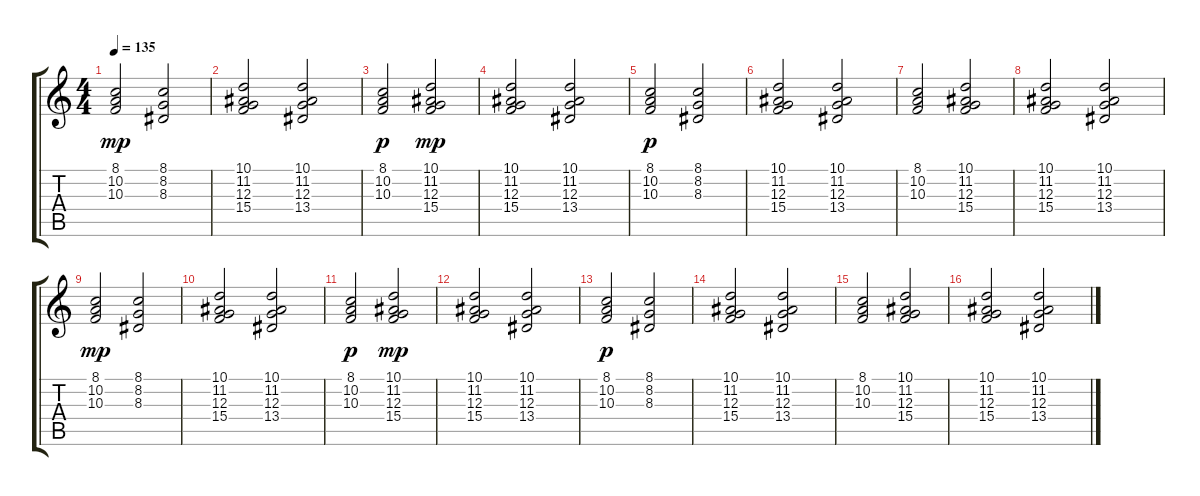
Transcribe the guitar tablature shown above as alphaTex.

\track "" {instrument stringensemble2}
\staff {score tabs}
\tuning (E4 B3 G3 D3 A2 E2) {hide}
\ts (4 4)
\tempo 135
\clef g2
\ks c
(8.1 10.2 10.3).2{dy mp} (8.1 8.2 8.3).2 |
(10.1 11.2 12.3 15.4).2 (10.1 11.2 12.3 13.4).2 |
(8.1 10.2 10.3).2{dy p} (10.1 11.2 12.3 15.4).2{dy mp} |
(10.1 11.2 12.3 15.4).2 (10.1 11.2 12.3 13.4).2 |
(8.1 10.2 10.3).2{dy p} (8.1 8.2 8.3).2 |
(10.1 11.2 12.3 15.4).2 (10.1 11.2 12.3 13.4).2 |
(8.1 10.2 10.3).2 (10.1 11.2 12.3 15.4).2 |
(10.1 11.2 12.3 15.4).2 (10.1 11.2 12.3 13.4).2 |
(8.1 10.2 10.3).2{dy mp} (8.1 8.2 8.3).2 |
(10.1 11.2 12.3 15.4).2 (10.1 11.2 12.3 13.4).2 |
(8.1 10.2 10.3).2{dy p} (10.1 11.2 12.3 15.4).2{dy mp} |
(10.1 11.2 12.3 15.4).2 (10.1 11.2 12.3 13.4).2 |
(8.1 10.2 10.3).2{dy p} (8.1 8.2 8.3).2 |
(10.1 11.2 12.3 15.4).2 (10.1 11.2 12.3 13.4).2 |
(8.1 10.2 10.3).2 (10.1 11.2 12.3 15.4).2 |
(10.1 11.2 12.3 15.4).2 (10.1 11.2 12.3 13.4).2
